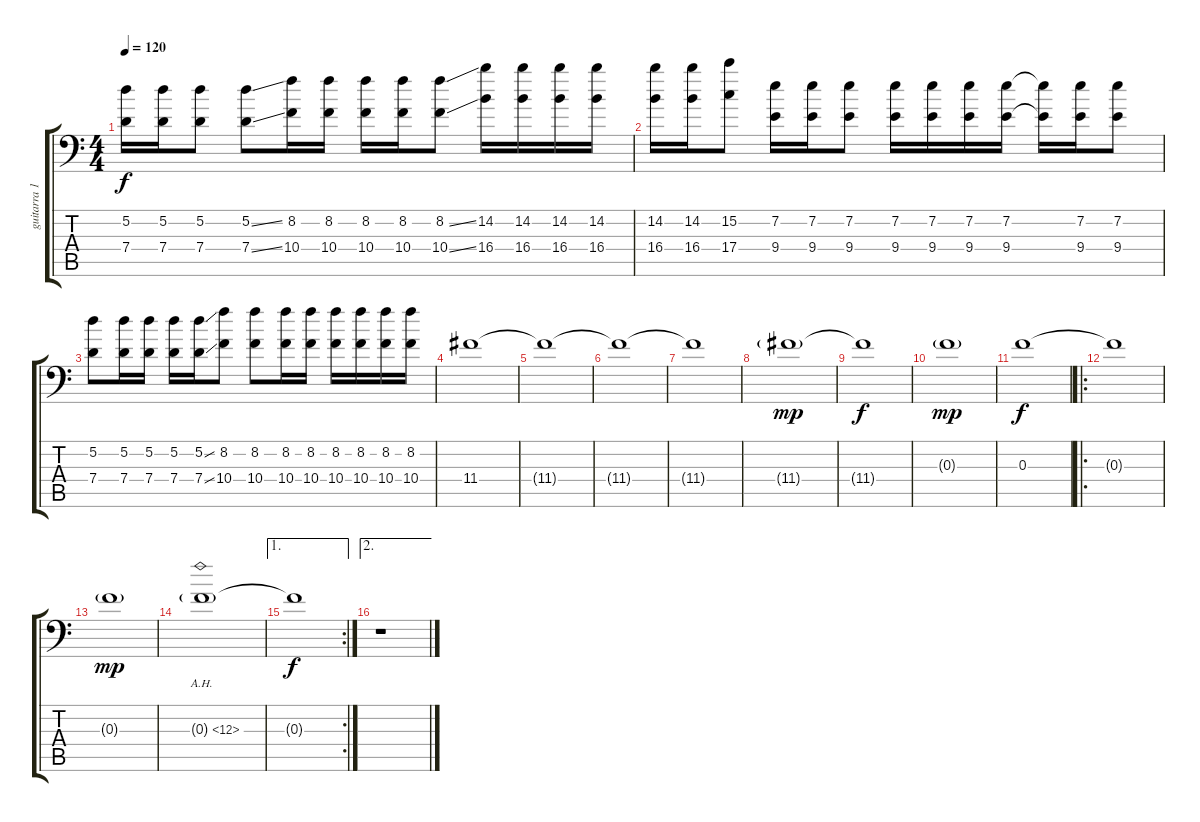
\track ("guitarra 1" "guitarra 1") {instrument distortionguitar}
\staff {score tabs}
\tuning (D4 A3 F3 G2 D2 A1) {hide}
\ts (4 4)
\tempo 120
\clef f4
\ks c
(5.2 7.4).16{dy f} (5.2 7.4).16 (5.2 7.4).8 (5.2{ss} 7.4{ss}).8 (8.2 10.4).16 (8.2 10.4).16 (8.2 10.4).16 (8.2 10.4).16 (8.2{ss} 10.4{ss}).8 (14.2 16.4).16 (14.2 16.4).16 (14.2 16.4).16 (14.2 16.4).16 |
(14.2 16.4).16 (14.2 16.4).16 (15.2 17.4).8 (7.2 9.4).16 (7.2 9.4).16 (7.2 9.4).8 (7.2 9.4).16 (7.2 9.4).16 (7.2 9.4).16 (7.2 9.4).16 (7.2{t} 9.4{t}).16 (7.2 9.4).16 (7.2 9.4).8 |
(5.2 7.4).8 (5.2 7.4).16 (5.2 7.4).16 (5.2 7.4).16 (5.2{ss} 7.4{ss}).16 (8.2 10.4).8 (8.2 10.4).8 (8.2 10.4).16 (8.2 10.4).16 (8.2 10.4).16 (8.2 10.4).16 (8.2 10.4).16 (8.2 10.4).16 |
11.4.1 |
11.4{t}.1 |
11.4{t}.1 |
11.4{t}.1 |
11.4{g}.1{dy mp} |
11.4{t}.1{dy f} |
0.3{g}.1{dy mp} |
0.3.1{dy f} |
\ro
0.3{t}.1 |
0.3{g}.1{dy mp} |
0.3{ah 12 g}.1 |
\ae 1
\rc 2
0.3{t}.1{dy f} |
\ae 2
r.1
